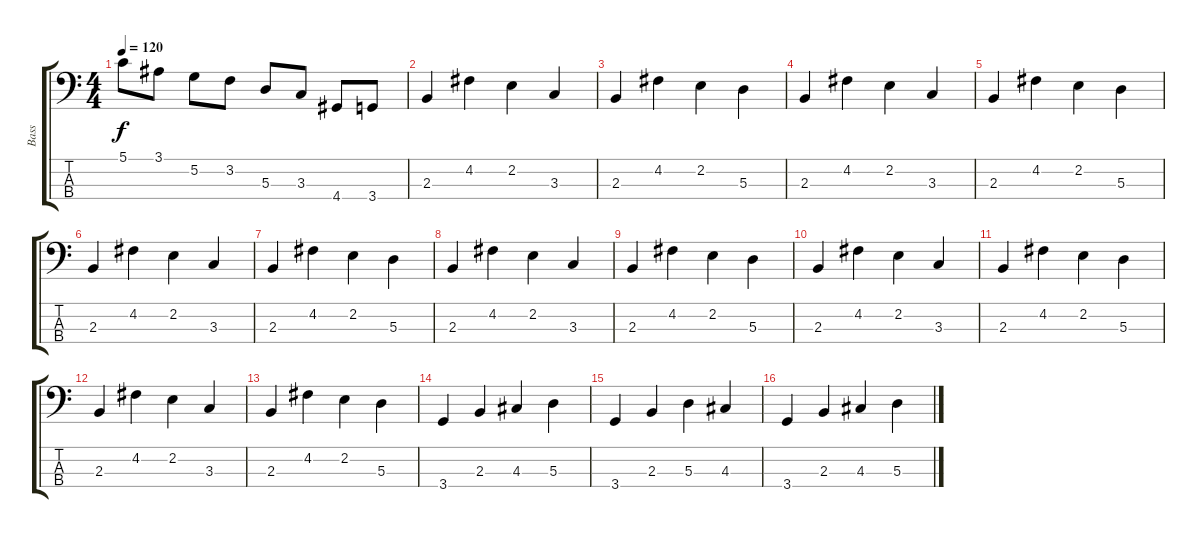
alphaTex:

\track ("Bass" "Bass") {instrument electricbassfinger}
\staff {score tabs}
\tuning (G2 D2 A1 E1) {hide}
\ts (4 4)
\tempo 120
\clef f4
\ks c
5.1.8{dy f} 3.1.8 5.2.8 3.2.8 5.3.8 3.3.8 4.4.8 3.4.8 |
2.3.4 4.2.4 2.2.4 3.3.4 |
2.3.4 4.2.4 2.2.4 5.3.4 |
2.3.4 4.2.4 2.2.4 3.3.4 |
2.3.4 4.2.4 2.2.4 5.3.4 |
2.3.4 4.2.4 2.2.4 3.3.4 |
2.3.4 4.2.4 2.2.4 5.3.4 |
2.3.4 4.2.4 2.2.4 3.3.4 |
2.3.4 4.2.4 2.2.4 5.3.4 |
2.3.4 4.2.4 2.2.4 3.3.4 |
2.3.4 4.2.4 2.2.4 5.3.4 |
2.3.4 4.2.4 2.2.4 3.3.4 |
2.3.4 4.2.4 2.2.4 5.3.4 |
3.4.4 2.3.4 4.3.4 5.3.4 |
3.4.4 2.3.4 5.3.4 4.3.4 |
3.4.4 2.3.4 4.3.4 5.3.4
